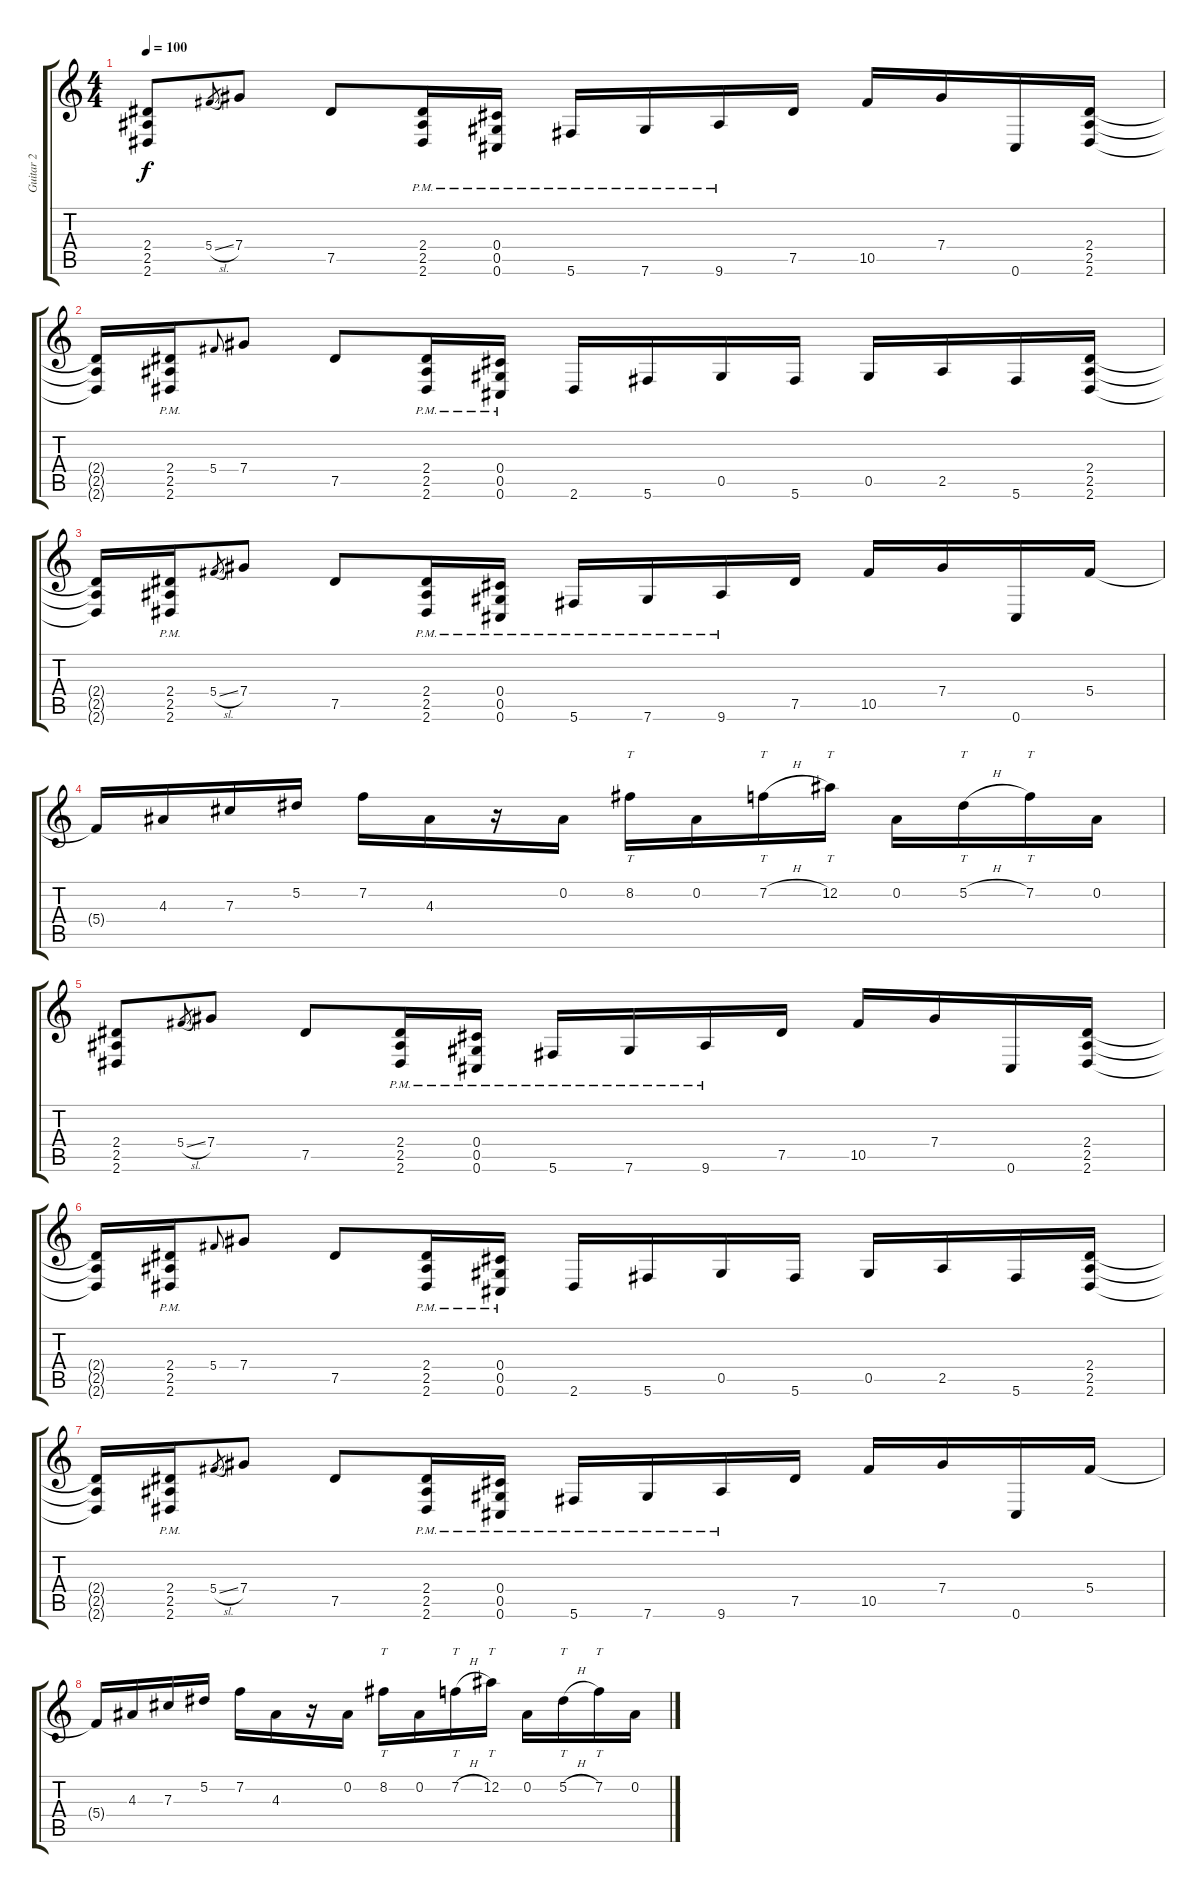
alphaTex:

\track ("Guitar 2" "Guitar 2") {instrument overdrivenguitar}
\staff {score tabs}
\tuning (Eb4 Bb3 Gb3 Db3 Ab2 Db2) {hide}
\ts (4 4)
\tempo 100
\clef g2
\ks c
(2.4 2.5 2.6).8{dy f} 5.4{sl}.8{gr} 7.4.8 7.5.8 (2.4{pm} 2.5{pm} 2.6{pm}).16 (0.4{pm} 0.5{pm} 0.6{pm}).16 5.6{pm}.16 7.6{pm}.16 9.6{pm}.16 7.5.16 10.5.16 7.4.16 0.6.16 (2.4 2.5 2.6).16 |
(2.4{t} 2.5{t} 2.6{t}).16 (2.4{pm} 2.5{pm} 2.6{pm}).16 5.4.8{gr onbeat} 7.4.8 7.5.8 (2.4{pm} 2.5{pm} 2.6{pm}).16 (0.4{pm} 0.5{pm} 0.6{pm}).16 2.6.16 5.6.16 0.5.16 5.6.16 0.5.16 2.5.16 5.6.16 (2.4 2.5 2.6).16 |
(2.4{t} 2.5{t} 2.6{t}).16 (2.4{pm} 2.5{pm} 2.6{pm}).16 5.4{sl}.8{gr} 7.4.8 7.5.8 (2.4{pm} 2.5{pm} 2.6{pm}).16 (0.4{pm} 0.5{pm} 0.6{pm}).16 5.6{pm}.16 7.6{pm}.16 9.6{pm}.16 7.5.16 10.5.16 7.4.16 0.6.16 5.4.16 |
5.4{t}.16 4.3.16 7.3.16 5.2.16 7.2.16 4.3.16 r.16 0.2.16 8.2.16{tt} 0.2.16 7.2{h}.16{tt} 12.2.16{tt} 0.2.16 5.2{h}.16{tt} 7.2.16{tt} 0.2.16 |
(2.4 2.5 2.6).8 5.4{sl}.8{gr} 7.4.8 7.5.8 (2.4{pm} 2.5{pm} 2.6{pm}).16 (0.4{pm} 0.5{pm} 0.6{pm}).16 5.6{pm}.16 7.6{pm}.16 9.6{pm}.16 7.5.16 10.5.16 7.4.16 0.6.16 (2.4 2.5 2.6).16 |
(2.4{t} 2.5{t} 2.6{t}).16 (2.4{pm} 2.5{pm} 2.6{pm}).16 5.4.8{gr onbeat} 7.4.8 7.5.8 (2.4{pm} 2.5{pm} 2.6{pm}).16 (0.4{pm} 0.5{pm} 0.6{pm}).16 2.6.16 5.6.16 0.5.16 5.6.16 0.5.16 2.5.16 5.6.16 (2.4 2.5 2.6).16 |
(2.4{t} 2.5{t} 2.6{t}).16 (2.4{pm} 2.5{pm} 2.6{pm}).16 5.4{sl}.8{gr} 7.4.8 7.5.8 (2.4{pm} 2.5{pm} 2.6{pm}).16 (0.4{pm} 0.5{pm} 0.6{pm}).16 5.6{pm}.16 7.6{pm}.16 9.6{pm}.16 7.5.16 10.5.16 7.4.16 0.6.16 5.4.16 |
5.4{t}.16 4.3.16 7.3.16 5.2.16 7.2.16 4.3.16 r.16 0.2.16 8.2.16{tt} 0.2.16 7.2{h}.16{tt} 12.2.16{tt} 0.2.16 5.2{h}.16{tt} 7.2.16{tt} 0.2.16
